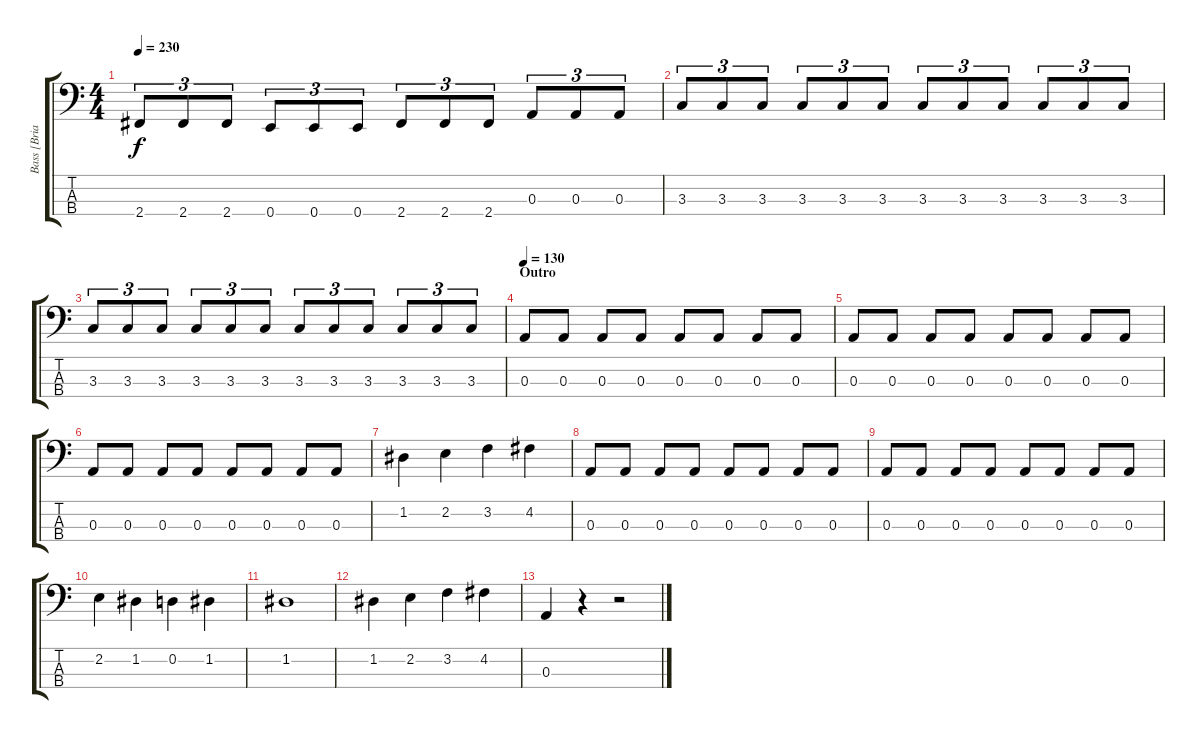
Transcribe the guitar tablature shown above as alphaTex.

\track ("Bass [Brian Bonini]" "Bass [Bria") {instrument electricbassfinger}
\staff {score tabs}
\tuning (G2 D2 A1 E1) {hide}
\ts (4 4)
\tempo 230
\clef f4
\ks c
2.4.8{tu (3 2) dy f} 2.4.8{tu (3 2)} 2.4.8{tu (3 2)} 0.4.8{tu (3 2)} 0.4.8{tu (3 2)} 0.4.8{tu (3 2)} 2.4.8{tu (3 2)} 2.4.8{tu (3 2)} 2.4.8{tu (3 2)} 0.3.8{tu (3 2)} 0.3.8{tu (3 2)} 0.3.8{tu (3 2)} |
3.3.8{tu (3 2)} 3.3.8{tu (3 2)} 3.3.8{tu (3 2)} 3.3.8{tu (3 2)} 3.3.8{tu (3 2)} 3.3.8{tu (3 2)} 3.3.8{tu (3 2)} 3.3.8{tu (3 2)} 3.3.8{tu (3 2)} 3.3.8{tu (3 2)} 3.3.8{tu (3 2)} 3.3.8{tu (3 2)} |
3.3.8{tu (3 2)} 3.3.8{tu (3 2)} 3.3.8{tu (3 2)} 3.3.8{tu (3 2)} 3.3.8{tu (3 2)} 3.3.8{tu (3 2)} 3.3.8{tu (3 2)} 3.3.8{tu (3 2)} 3.3.8{tu (3 2)} 3.3.8{tu (3 2)} 3.3.8{tu (3 2)} 3.3.8{tu (3 2)} |
\section ("" "Outro")
\tempo 130
0.3.8 0.3.8 0.3.8 0.3.8 0.3.8 0.3.8 0.3.8 0.3.8 |
0.3.8 0.3.8 0.3.8 0.3.8 0.3.8 0.3.8 0.3.8 0.3.8 |
0.3.8 0.3.8 0.3.8 0.3.8 0.3.8 0.3.8 0.3.8 0.3.8 |
1.2.4 2.2.4 3.2.4 4.2.4 |
0.3.8 0.3.8 0.3.8 0.3.8 0.3.8 0.3.8 0.3.8 0.3.8 |
0.3.8 0.3.8 0.3.8 0.3.8 0.3.8 0.3.8 0.3.8 0.3.8 |
2.2.4 1.2.4 0.2.4 1.2.4 |
1.2.1 |
1.2.4 2.2.4 3.2.4 4.2.4 |
0.3.4 r.4 r.2
